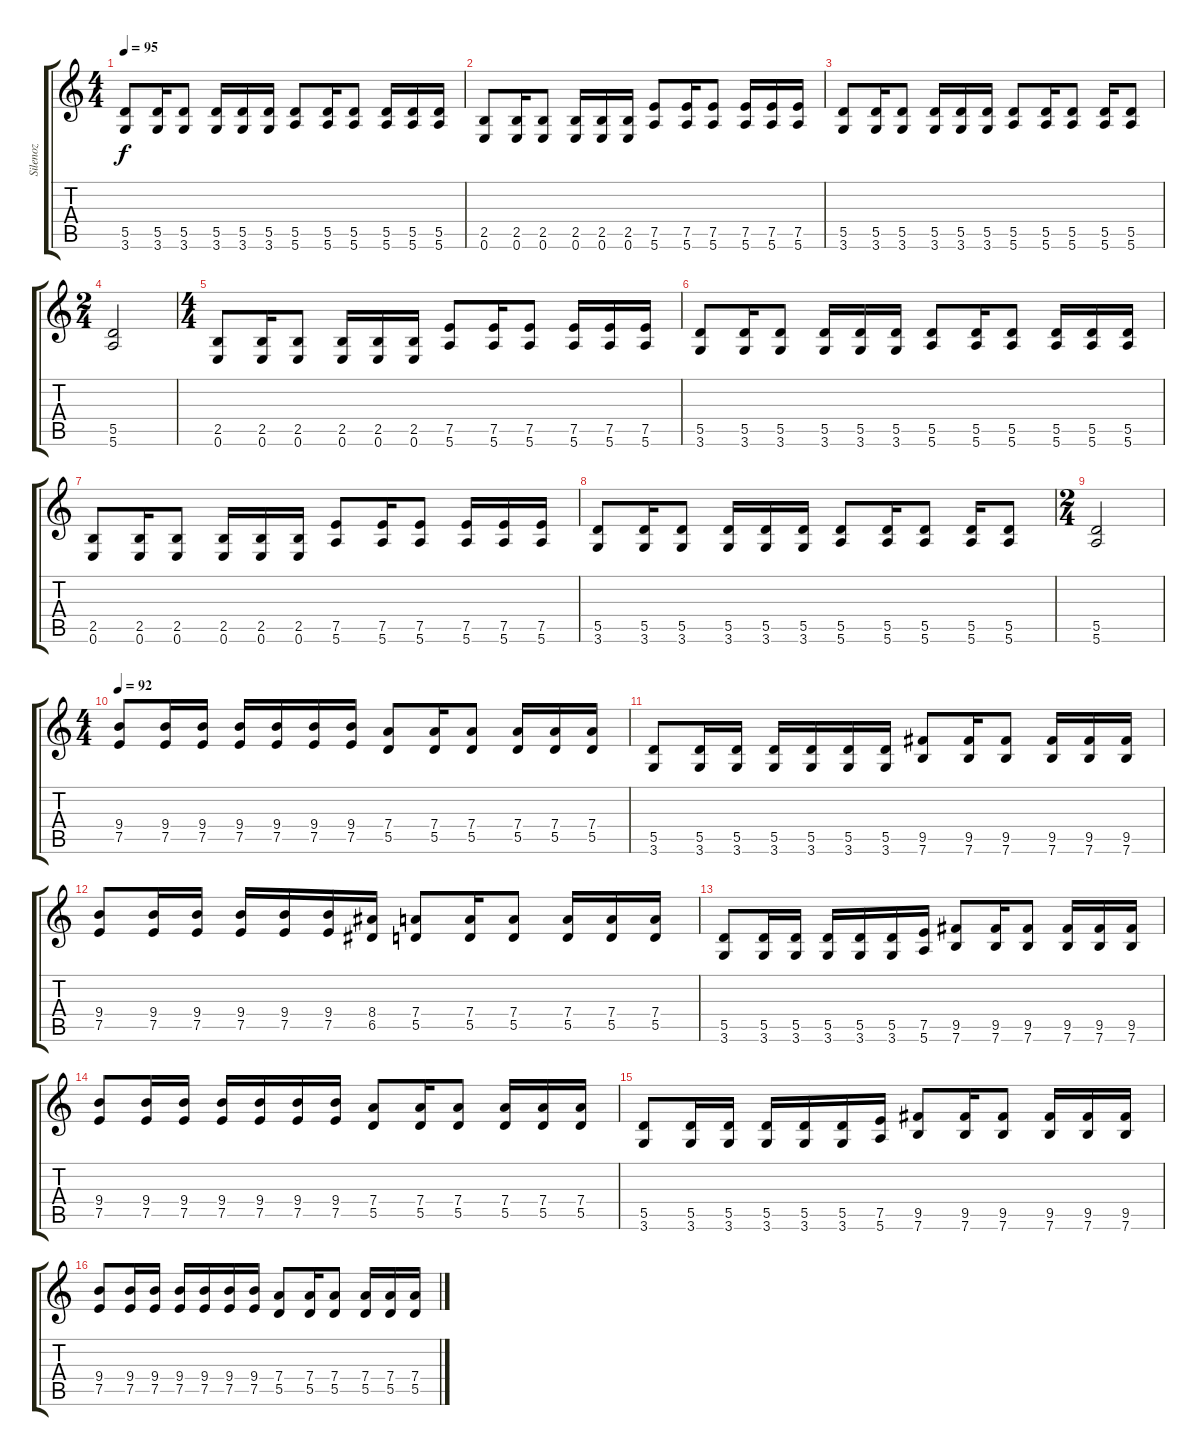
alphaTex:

\track ("Silenoz" "Silenoz") {instrument overdrivenguitar}
\staff {score tabs}
\tuning (E4 B3 G3 D3 A2 E2) {hide}
\ts (4 4)
\tempo 95
\clef g2
\ks c
(5.5 3.6).8{dy f} (5.5 3.6).16 (5.5 3.6).8 (5.5 3.6).16 (5.5 3.6).16 (5.5 3.6).16 (5.5 5.6).8 (5.5 5.6).16 (5.5 5.6).8 (5.5 5.6).16 (5.5 5.6).16 (5.5 5.6).16 |
(2.5 0.6).8 (2.5 0.6).16 (2.5 0.6).8 (2.5 0.6).16 (2.5 0.6).16 (2.5 0.6).16 (7.5 5.6).8 (7.5 5.6).16 (7.5 5.6).8 (7.5 5.6).16 (7.5 5.6).16 (7.5 5.6).16 |
(5.5 3.6).8 (5.5 3.6).16 (5.5 3.6).8 (5.5 3.6).16 (5.5 3.6).16 (5.5 3.6).16 (5.5 5.6).8 (5.5 5.6).16 (5.5 5.6).8 (5.5 5.6).16 (5.5 5.6).8 |
\ts (2 4)
(5.5 5.6).2 |
\ts (4 4)
(2.5 0.6).8 (2.5 0.6).16 (2.5 0.6).8 (2.5 0.6).16 (2.5 0.6).16 (2.5 0.6).16 (7.5 5.6).8 (7.5 5.6).16 (7.5 5.6).8 (7.5 5.6).16 (7.5 5.6).16 (7.5 5.6).16 |
(5.5 3.6).8 (5.5 3.6).16 (5.5 3.6).8 (5.5 3.6).16 (5.5 3.6).16 (5.5 3.6).16 (5.5 5.6).8 (5.5 5.6).16 (5.5 5.6).8 (5.5 5.6).16 (5.5 5.6).16 (5.5 5.6).16 |
(2.5 0.6).8 (2.5 0.6).16 (2.5 0.6).8 (2.5 0.6).16 (2.5 0.6).16 (2.5 0.6).16 (7.5 5.6).8 (7.5 5.6).16 (7.5 5.6).8 (7.5 5.6).16 (7.5 5.6).16 (7.5 5.6).16 |
(5.5 3.6).8 (5.5 3.6).16 (5.5 3.6).8 (5.5 3.6).16 (5.5 3.6).16 (5.5 3.6).16 (5.5 5.6).8 (5.5 5.6).16 (5.5 5.6).8 (5.5 5.6).16 (5.5 5.6).8 |
\ts (2 4)
(5.5 5.6).2 |
\ts (4 4)
\tempo 92
(9.4 7.5).8{volume 12} (9.4 7.5).16 (9.4 7.5).16 (9.4 7.5).16 (9.4 7.5).16 (9.4 7.5).16 (9.4 7.5).16 (7.4 5.5).8 (7.4 5.5).16 (7.4 5.5).8 (7.4 5.5).16 (7.4 5.5).16 (7.4 5.5).16 |
(5.5 3.6).8 (5.5 3.6).16 (5.5 3.6).16 (5.5 3.6).16 (5.5 3.6).16 (5.5 3.6).16 (5.5 3.6).16 (9.5 7.6).8 (9.5 7.6).16 (9.5 7.6).8 (9.5 7.6).16 (9.5 7.6).16 (9.5 7.6).16 |
(9.4 7.5).8 (9.4 7.5).16 (9.4 7.5).16 (9.4 7.5).16 (9.4 7.5).16 (9.4 7.5).16 (8.4 6.5).16 (7.4 5.5).8 (7.4 5.5).16 (7.4 5.5).8 (7.4 5.5).16 (7.4 5.5).16 (7.4 5.5).16 |
(5.5 3.6).8 (5.5 3.6).16 (5.5 3.6).16 (5.5 3.6).16 (5.5 3.6).16 (5.5 3.6).16 (7.5 5.6).16 (9.5 7.6).8 (9.5 7.6).16 (9.5 7.6).8 (9.5 7.6).16 (9.5 7.6).16 (9.5 7.6).16 |
(9.4 7.5).8 (9.4 7.5).16 (9.4 7.5).16 (9.4 7.5).16 (9.4 7.5).16 (9.4 7.5).16 (9.4 7.5).16 (7.4 5.5).8 (7.4 5.5).16 (7.4 5.5).8 (7.4 5.5).16 (7.4 5.5).16 (7.4 5.5).16 |
(5.5 3.6).8 (5.5 3.6).16 (5.5 3.6).16 (5.5 3.6).16 (5.5 3.6).16 (5.5 3.6).16 (7.5 5.6).16 (9.5 7.6).8 (9.5 7.6).16 (9.5 7.6).8 (9.5 7.6).16 (9.5 7.6).16 (9.5 7.6).16 |
(9.4 7.5).8 (9.4 7.5).16 (9.4 7.5).16 (9.4 7.5).16 (9.4 7.5).16 (9.4 7.5).16 (9.4 7.5).16 (7.4 5.5).8 (7.4 5.5).16 (7.4 5.5).8 (7.4 5.5).16 (7.4 5.5).16 (7.4 5.5).16
